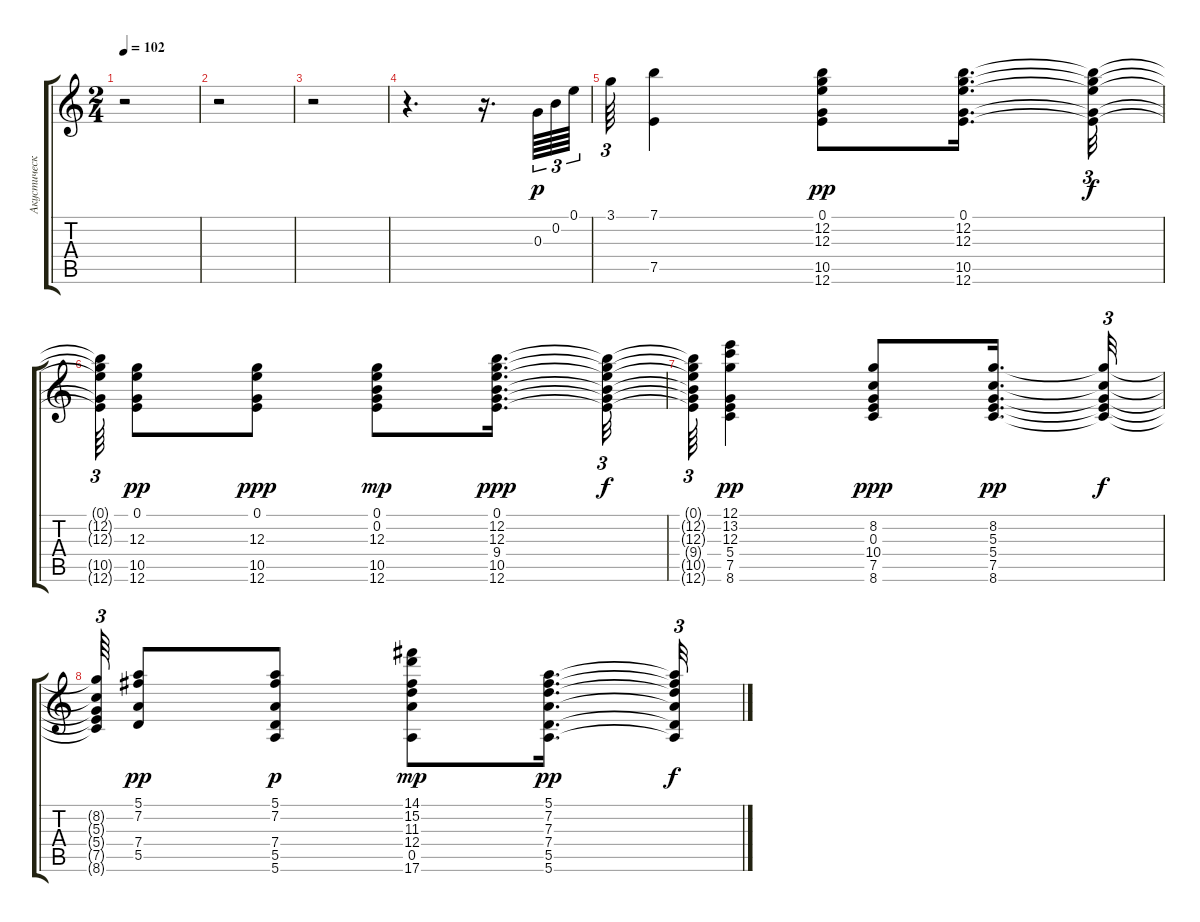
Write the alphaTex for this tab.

\track ("Акустическая гитара" "Акустическ") {instrument acousticguitarsteel}
\staff {score tabs}
\tuning (E4 B3 G3 D3 A2 E2) {hide}
\ts (2 4)
\tempo 102
\clef g2
\ks c
r.2{dy pp} |
r.2 |
r.2 |
r.4{d} r.16{d} 0.3.64{tu (3 2) dy p} 0.2.64{tu (3 2)} 0.1.64{tu (3 2)} |
3.1.64{tu (3 2)} (7.1 7.5).4 (0.1 12.2 12.3 10.5 12.6).8{dy pp} (0.1 12.2 12.3 10.5 12.6).16{d} (0.1{t} 12.2{t} 12.3{t} 10.5{t} 12.6{t}).32{tu (3 2) dy f} |
(0.1{t} 12.2{t} 12.3{t} 10.5{t} 12.6{t}).64{tu (3 2)} (0.1 12.3 10.5 12.6).8{dy pp} (0.1 12.3 10.5 12.6).8{dy ppp} (0.1 0.2 12.3 10.5 12.6).8{dy mp} (0.1 12.2 12.3 9.4 10.5 12.6).16{d dy ppp} (0.1{t} 12.2{t} 12.3{t} 9.4{t} 10.5{t} 12.6{t}).32{tu (3 2) dy f} |
(0.1{t} 12.2{t} 12.3{t} 9.4{t} 10.5{t} 12.6{t}).64{tu (3 2)} (12.1 13.2 12.3 5.4 7.5 8.6).4{dy pp} (8.2 0.3 10.4 7.5 8.6).8{dy ppp} (8.2 5.3 5.4 7.5 8.6).16{d dy pp} (8.2{t} 5.3{t} 5.4{t} 7.5{t} 8.6{t}).32{tu (3 2) dy f} |
(8.2{t} 5.3{t} 5.4{t} 7.5{t} 8.6{t}).64{tu (3 2)} (5.1 7.2 7.4 5.5).8{dy pp} (5.1 7.2 7.4 5.5 5.6).8{dy p} (14.1 15.2 11.3 12.4 0.5 17.6).8{dy mp} (5.1 7.2 7.3 7.4 5.5 5.6).16{d dy pp} (5.1{t} 7.2{t} 7.3{t} 7.4{t} 5.5{t} 5.6{t}).32{tu (3 2) dy f}
